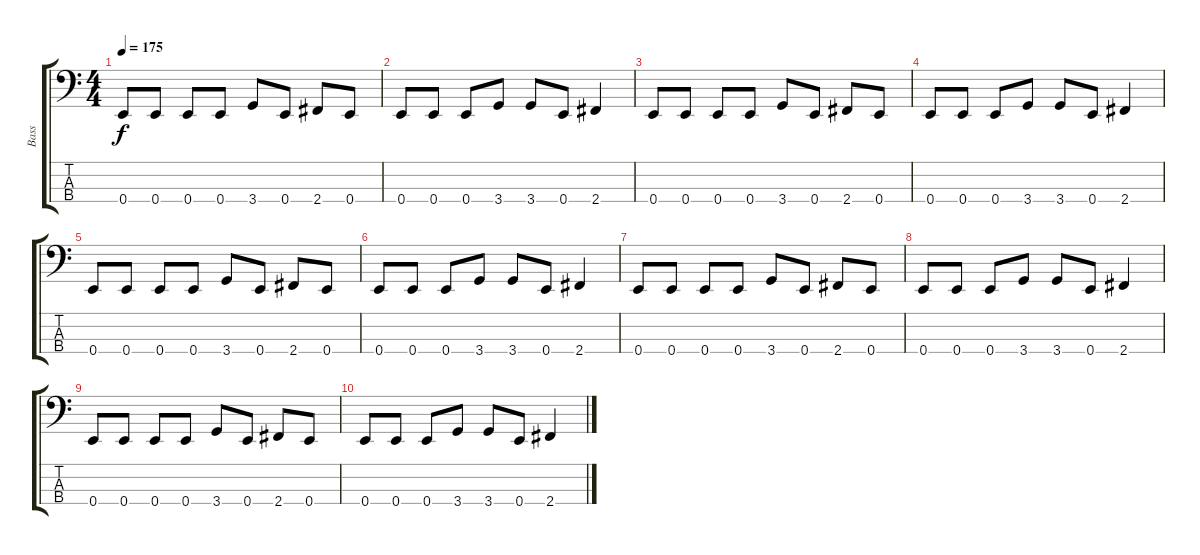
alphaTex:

\track ("Bass" "Bass") {instrument electricbasspick}
\staff {score tabs}
\tuning (G2 D2 A1 E1) {hide}
\ts (4 4)
\tempo 175
\clef f4
\ks c
0.4.8{dy f} 0.4.8 0.4.8 0.4.8 3.4.8 0.4.8 2.4.8 0.4.8 |
0.4.8 0.4.8 0.4.8 3.4.8 3.4.8 0.4.8 2.4.4 |
0.4.8 0.4.8 0.4.8 0.4.8 3.4.8 0.4.8 2.4.8 0.4.8 |
0.4.8 0.4.8 0.4.8 3.4.8 3.4.8 0.4.8 2.4.4 |
0.4.8 0.4.8 0.4.8 0.4.8 3.4.8 0.4.8 2.4.8 0.4.8 |
0.4.8 0.4.8 0.4.8 3.4.8 3.4.8 0.4.8 2.4.4 |
0.4.8 0.4.8 0.4.8 0.4.8 3.4.8 0.4.8 2.4.8 0.4.8 |
0.4.8 0.4.8 0.4.8 3.4.8 3.4.8 0.4.8 2.4.4 |
0.4.8 0.4.8 0.4.8 0.4.8 3.4.8 0.4.8 2.4.8 0.4.8 |
0.4.8 0.4.8 0.4.8 3.4.8 3.4.8 0.4.8 2.4.4
